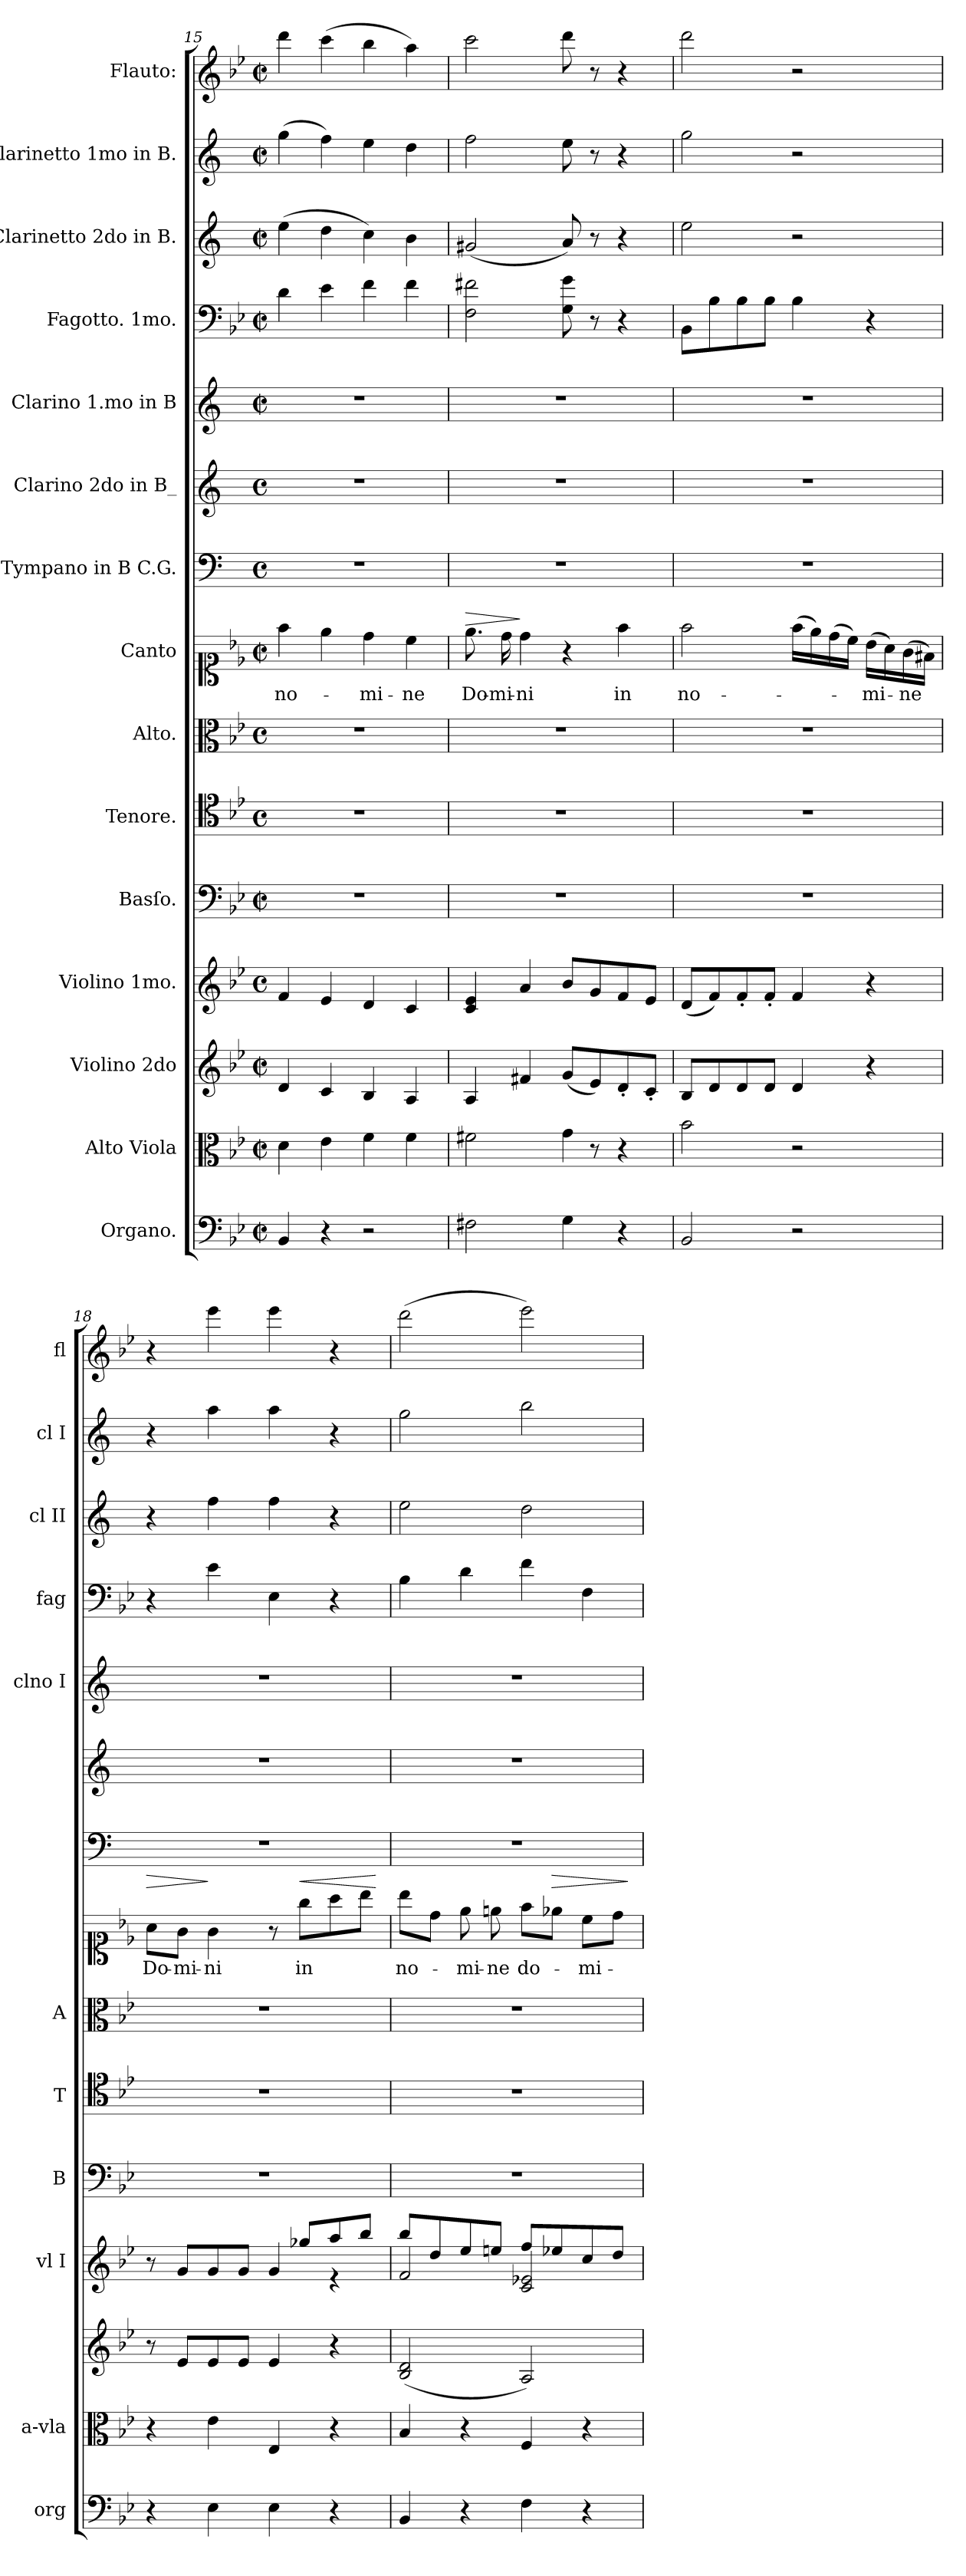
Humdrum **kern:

**kern	**kern	**kern	**kern	**kern	**kern	**kern	**kern	**text	**dynam	**kern	**kern	**kern	**kern	**kern	**kern	**kern
*part15	*part14	*part13	*part12	*part11	*part10	*part9	*part8	*part8	*part8	*part7	*part6	*part5	*part4	*part3	*part2	*part1
*staff15	*staff14	*staff13	*staff12	*staff11	*staff10	*staff9	*staff8	*staff8	*staff8	*staff7	*staff6	*staff5	*staff4	*staff3	*staff2	*staff1
*I"Organo.	*I"Alto Viola	*I"Violino 2do	*I"Violino 1mo.	*I"Basſo.	*I"Tenore.	*I"Alto.	*I"Canto	*	*	*I"Tympano in B C.G.	*I"Clarino 2do in B_	*I"Clarino 1.mo in B	*I"Fagotto. 1mo.	*I"Clarinetto 2do in B.	*I"Clarinetto 1mo in B.	*I"Flauto:
*I'org	*I'a-vla	*	*I'vl I	*I'B	*I'T	*I'A	*	*	*	*	*	*I'clno I	*I'fag	*I'cl II	*I'cl I	*I'fl
*clefF4	*clefC3	*clefG2	*clefG2	*clefF4	*clefC4	*clefC3	*clefC1	*	*	*clefF4	*clefG2	*clefG2	*clefF4	*clefG2	*clefG2	*clefG2
*	*	*	*	*	*	*	*	*	*	*ITrd1c2	*ITrd1c2	*ITrd1c2	*	*ITrd1c2	*ITrd1c2	*
*k[b-e-]	*k[b-e-]	*k[b-e-]	*k[b-e-]	*k[b-e-]	*k[b-e-]	*k[b-e-]	*k[b-e-]	*	*	*k[b-e-]	*k[b-e-]	*k[b-e-]	*k[b-e-]	*k[b-e-]	*k[b-e-]	*k[b-e-]
*B-:	*B-:	*B-:	*B-:	*B-:	*B-:	*B-:	*B-:	*	*	*	*	*	*B-:	*	*	*B-:
*M2/2	*M2/2	*M2/2	*M2/2	*M2/2	*M2/2	*M2/2	*M2/2	*	*	*M2/2	*M2/2	*M2/2	*M2/2	*M2/2	*M2/2	*M2/2
*met(c|)	*met(c|)	*met(c|)	*met(c)	*met(c|)	*met(c)	*met(c)	*met(c|)	*	*	*met(c)	*met(c)	*met(c|)	*met(c|)	*met(c|)	*met(c|)	*met(c|)
=15	=15	=15	=15	=15	=15	=15	=15	=15	=15	=15	=15	=15	=15	=15	=15	=15
4BB-/	4d\	4d/	4f/	1r	1r	1r	4ff\	no-	.	1r	1r	1r	4d\	(4dd\	(4ff\	4ddd\
4r	4e-\	4c/	4e-/	.	.	.	4ee-\	.	.	.	.	.	4e-\	4cc\	4ee-\)	(4ccc\
2r	4f\	4B-/	4d/	.	.	.	4dd\	-mi-	.	.	.	.	4f\	4b-\)	4dd\	4bb-\
.	4f\	4A/	4c/	.	.	.	4cc\	-ne	.	.	.	.	4f\	4a\	4cc\	4aa\)
=16	=16	=16	=16	=16	=16	=16	=16	=16	=16	=16	=16	=16	=16	=16	=16	=16
!	!	!	!	!	!	!	!	!	!LO:HP:a	!	!	!	!	!	!	!
2F#X\	2f#X\	4A/	4c/ 4e-/	1r	1r	1r	8.ee-\	Do-	>	1r	1r	1r	2F\ 2f#X\	(2f#X/	2ee-\	2ccc\
.	.	.	.	.	.	.	16dd\	-mi-	.	.	.	.	.	.	.	.
.	.	4f#X/	4a/	.	.	.	4dd\	-ni	]	.	.	.	.	.	.	.
!	!LO:N:vis=4	!	!	!	!	!	!	!	!	!	!	!	!	!	!	!
4G\	8g\	(8g/L	8b-/L	.	.	.	4r	.	.	.	.	.	8G\ 8g\	8g/)	8dd\	8ddd\
.	8r	8e-/)	8g/	.	.	.	.	.	.	.	.	.	8r	8r	8r	8r
4r	4r	8d'/	8f/	.	.	.	4ff\	in	.	.	.	.	4r	4r	4r	4r
.	.	8c'/J	8e-/J	.	.	.	.	.	.	.	.	.	.	.	.	.
=17	=17	=17	=17	=17	=17	=17	=17	=17	=17	=17	=17	=17	=17	=17	=17	=17
2BB-/	2b-\	8B-/L	(8d/L	1r	1r	1r	2ff\	no-	.	1r	1r	1r	8BB-/L	2dd\	2ff\	2ddd\
.	.	8d/	8f/)	.	.	.	.	.	.	.	.	.	8B-\	.	.	.
.	.	8d/	8f'/	.	.	.	.	.	.	.	.	.	8B-\	.	.	.
.	.	8d/J	8f'/J	.	.	.	.	.	.	.	.	.	8B-\J	.	.	.
2r	2r	4d/	4f/	.	.	.	(16ff\LL	.	.	.	.	.	4B-\	2r	2r	2r
.	.	.	.	.	.	.	16ee-\)	.	.	.	.	.	.	.	.	.
.	.	.	.	.	.	.	(16dd\	.	.	.	.	.	.	.	.	.
.	.	.	.	.	.	.	16cc\JJ)	.	.	.	.	.	.	.	.	.
.	.	4r	4r	.	.	.	(16b-\LL	-mi-	.	.	.	.	4r	.	.	.
.	.	.	.	.	.	.	16a\)	.	.	.	.	.	.	.	.	.
.	.	.	.	.	.	.	(16g\	-ne	.	.	.	.	.	.	.	.
.	.	.	.	.	.	.	16f#X\JJ)	.	.	.	.	.	.	.	.	.
=18	=18	=18	=18	=18	=18	=18	=18	=18	=18	=18	=18	=18	=18	=18	=18	=18
*	*	*	*^	*	*	*	*	*	*	*	*	*	*	*	*	*
!	!	!	!	!	!	!	!	!	!	!LO:HP:a	!	!	!	!	!	!	!
4r	4r	8r	8r	2ryy	1r	1r	1r	8a\L	Do-	>	1r	1r	1r	4r	4r	4r	4r
.	.	8e-/L	8g/L	.	.	.	.	8g\J	-mi-	.	.	.	.	.	.	.	.
4E-\	4e-\	8e-/	8g/	.	.	.	.	4g\	-ni	]	.	.	.	4e-\	4ee-\	4gg\	4eee-\
.	.	8e-/J	8g/J	.	.	.	.	.	.	.	.	.	.	.	.	.	.
4E-\	4E-/	4e-/	8ryy	4g/	.	.	.	8r	.	.	.	.	.	4E-\	4ee-\	4gg\	4eee-\
!	!	!	!	!	!	!	!	!	!	!LO:HP:a	!	!	!	!	!	!	!
.	.	.	8gg-X/L	.	.	.	.	8gg\L	in	<	.	.	.	.	.	.	.
4r	4r	4r	8aa/	4r	.	.	.	8aa\	.	.	.	.	.	4r	4r	4r	4r
.	.	.	8bb-/J	.	.	.	.	8bb-\J	.	.	.	.	.	.	.	.	.
*	*	*	*v	*v	*	*	*	*	*	*	*	*	*	*	*	*	*
.	.	.	.	.	.	.	.	.	[	.	.	.	.	.	.	.
=19	=19	=19	=19	=19	=19	=19	=19	=19	=19	=19	=19	=19	=19	=19	=19	=19
*	*	*	*^	*	*	*	*	*	*	*	*	*	*	*	*	*
4BB-/	4B-/	(2B-/ 2d/	8bb-/L	2f/	1r	1r	1r	8bb-\L	no-	.	1r	1r	1r	4B-\	2dd\	2ff\	(2ddd\
.	.	.	8dd/	.	.	.	.	8dd\J	.	.	.	.	.	.	.	.	.
4r	4r	.	8ee-/	.	.	.	.	8ee-\	-mi-	.	.	.	.	4d\	.	.	.
.	.	.	8een/J	.	.	.	.	8een\	-ne	.	.	.	.	.	.	.	.
4F\	4F/	2A/)	8ff/L	2c/ 2e-X/	.	.	.	8ff\L	do-	.	.	.	.	4f\	2cc\	2aa\	2eee-\)
!	!	!	!	!	!	!	!	!	!	!LO:HP:a	!	!	!	!	!	!	!
.	.	.	8ee-X/	.	.	.	.	8ee-X\J	.	>	.	.	.	.	.	.	.
4r	4r	.	8cc/	.	.	.	.	8cc\L	-mi-	.	.	.	.	4F\	.	.	.
.	.	.	8dd/J	.	.	.	.	8dd\J	.	.	.	.	.	.	.	.	.
*	*	*	*v	*v	*	*	*	*	*	*	*	*	*	*	*	*	*
.	.	.	.	.	.	.	.	.	]	.	.	.	.	.	.	.
=	=	=	=	=	=	=	=	=	=	=	=	=	=	=	=	=
*-	*-	*-	*-	*-	*-	*-	*-	*-	*-	*-	*-	*-	*-	*-	*-	*-
